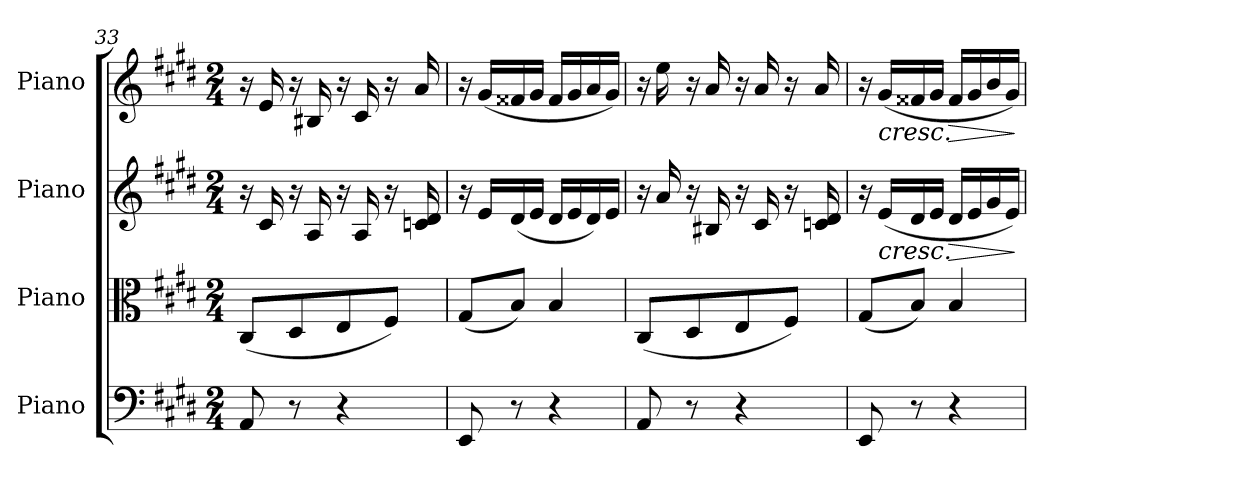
**kern	**kern	**kern	**dynam	**kern	**dynam
*part4	*part3	*part2	*part2	*part1	*part1
*staff4	*staff3	*staff2	*staff2	*staff1	*staff1
*I"Piano	*I"Piano	*I"Piano	*	*I"Piano	*
*I'Pno	*I'Pno	*I'Pno	*	*I'Pno	*
*clefF4	*clefC3	*clefG2	*	*clefG2	*
*k[f#c#g#d#]	*k[f#c#g#d#]	*k[f#c#g#d#]	*	*k[f#c#g#d#]	*
*M2/4	*M2/4	*M2/4	*	*M2/4	*
=33	=33	=33	=33	=33	=33
8AA/	(8C#/L	16r	.	16r	.
.	.	16c#/	.	16e/	.
8r	8D#/	16r	.	16r	.
.	.	16A/	.	16B#X/	.
4r	8E/	16r	.	16r	.
.	.	16A/	.	16c#/	.
.	8F#/J)	16r	.	16r	.
.	.	16cn/ 16d#/	.	16a/	.
=34	=34	=34	=34	=34	=34
8EE/	(8G#/L	16r	.	16r	.
.	.	16e/LL	.	(16g#/LL	.
8r	8B/J)	(16d#/	.	16f##X/	.
.	.	16e/JJ	.	16g#/JJ	.
4r	4B/	16d#/LL	.	16f##/LL	.
.	.	16e/	.	16g#/	.
.	.	16d#/)	.	16a/	.
.	.	16e/JJ	.	16g#/JJ)	.
=35	=35	=35	=35	=35	=35
8AA/	(8C#/L	16r	.	16r	.
.	.	16a/	.	16ee\	.
8r	8D#/	16r	.	16r	.
.	.	16B#X/	.	16a/	.
4r	8E/	16r	.	16r	.
.	.	16c#/	.	16a/	.
.	8F#/J)	16r	.	16r	.
.	.	16cn/ 16d#/	.	16a/	.
=36	=36	=36	=36	=36	=36
8EE/	(8G#/L	16r	.	16r	.
!	!	!	!LO:HP:b	!	!LO:HP:b
.	.	(16e/LL	<	(16g#/LL	<
8r	8B/J)	16d#/	.	16f##X/	.
.	.	16e/JJ	.	16g#/JJ	.
!	!	!	!LO:HP:b	!	!LO:HP:b
4r	4B/	16d#/LL	>	16f##/LL	>
.	.	16e/	.	16g#/	.
.	.	16g#/	.	16b/	.
.	.	16e/JJ)	.	16g#/JJ)	.
.	.	.	[ ]	.	[ ]
=	=	=	=	=	=
*-	*-	*-	*-	*-	*-
